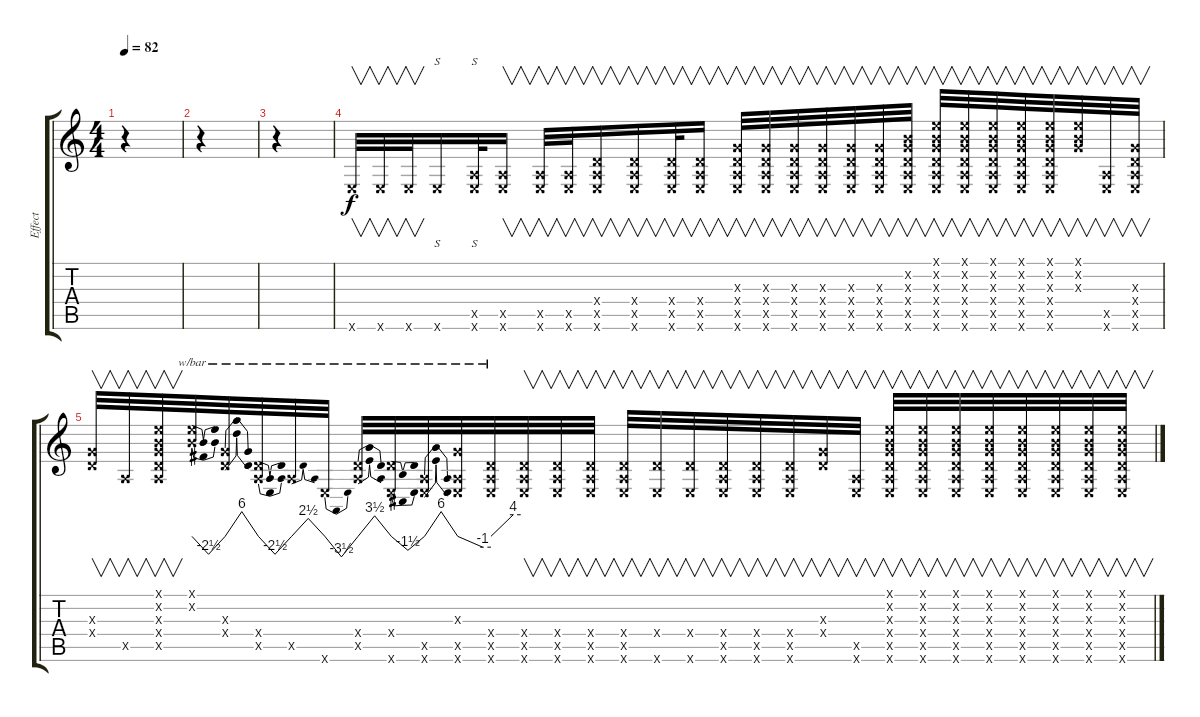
\track ("Effect" "Effect") {instrument electricbassfinger}
\staff {score tabs}
\tuning (E4 B3 G3 D3 A2 E2) {hide}
\ts (4 4)
\tempo 82
\clef g2
\ks c
r.4{dy f} |
r.4 |
r.4 |
0.6{x}.32{v} 0.6{x}.32{v} 0.6{x}.32{v} 0.6{x}.16{s} (0.5{x} 0.6{x}).32{s} (0.5{x} 0.6{x}).16{v} (0.5{x} 0.6{x}).32{v} (0.5{x} 0.6{x}).32{v} (0.4{x} 0.5{x} 0.6{x}).16{v} (0.4{x} 0.5{x} 0.6{x}).16{v} (0.4{x} 0.5{x} 0.6{x}).32{v} (0.4{x} 0.5{x} 0.6{x}).16{v} (0.3{x} 0.4{x} 0.5{x} 0.6{x}).32{v} (0.3{x} 0.4{x} 0.5{x} 0.6{x}).32{v} (0.3{x} 0.4{x} 0.5{x} 0.6{x}).32{v} (0.3{x} 0.4{x} 0.5{x} 0.6{x}).32{v} (0.3{x} 0.4{x} 0.5{x} 0.6{x}).32{v} (0.3{x} 0.4{x} 0.5{x} 0.6{x}).32{v} (0.2{x} 0.3{x} 0.4{x} 0.5{x} 0.6{x}).32{v} (0.1{x} 0.2{x} 0.3{x} 0.4{x} 0.5{x} 0.6{x}).32{v} (0.1{x} 0.2{x} 0.3{x} 0.4{x} 0.5{x} 0.6{x}).32{v} (0.1{x} 0.2{x} 0.3{x} 0.4{x} 0.5{x} 0.6{x}).32{v} (0.1{x} 0.2{x} 0.3{x} 0.4{x} 0.5{x} 0.6{x}).32{v} (0.1{x} 0.2{x} 0.3{x} 0.4{x} 0.5{x} 0.6{x}).32{v} (0.1{x} 0.2{x} 0.3{x}).32{v} (0.5{x} 0.6{x}).32{v} (0.3{x} 0.4{x} 0.5{x} 0.6{x}).32{v} |
(0.3{x} 0.4{x}).32{v} 0.5{x}.32{v} (0.1{x} 0.2{x} 0.3{x} 0.4{x} 0.5{x}).32{v} (0.1{x} 0.2{x}).32{tbe (dip default 0 0 30 -10 60 0)} (0.3{x} 0.4{x}).32{tbe (dip default 0 0 30 24 60 0)} (0.4{x} 0.5{x}).32{tbe (dip default 0 0 30 -10 60 0)} 0.5{x}.32{tbe (dip default 0 0 30 10 60 0)} 0.6{x}.32{tbe (dip default 0 0 30 -14 60 0)} (0.4{x} 0.5{x}).32{tbe (dip default 0 0 30 14 60 0)} (0.4{x} 0.6{x}).32{tbe (dip default 0 0 30 -6 60 0)} (0.5{x} 0.6{x}).32{tbe (dip default 0 0 30 24 60 0)} (0.3{x} 0.5{x} 0.6{x}).32{tbe (custom default 0 0 45 -4 60 -4)} (0.4{x} 0.5{x} 0.6{x}).32{tbe (custom default 0 0 45 16 60 16)} (0.4{x} 0.5{x} 0.6{x}).32{v} (0.4{x} 0.5{x} 0.6{x}).32{v} (0.4{x} 0.5{x} 0.6{x}).32{v} (0.4{x} 0.5{x} 0.6{x}).32{v} (0.4{x} 0.6{x}).32{v} (0.4{x} 0.6{x}).32{v} (0.4{x} 0.5{x} 0.6{x}).32{v} (0.4{x} 0.5{x} 0.6{x}).32{v} (0.4{x} 0.5{x} 0.6{x}).32{v} (0.3{x} 0.4{x}).32{v} (0.5{x} 0.6{x}).32{v} (0.1{x} 0.2{x} 0.3{x} 0.4{x} 0.5{x} 0.6{x}).32{v} (0.1{x} 0.2{x} 0.3{x} 0.4{x} 0.5{x} 0.6{x}).32{v} (0.1{x} 0.2{x} 0.3{x} 0.4{x} 0.5{x} 0.6{x}).32{v} (0.1{x} 0.2{x} 0.3{x} 0.4{x} 0.5{x} 0.6{x}).32{v} (0.1{x} 0.2{x} 0.3{x} 0.4{x} 0.5{x} 0.6{x}).32{v} (0.1{x} 0.2{x} 0.3{x} 0.4{x} 0.5{x} 0.6{x}).32{v} (0.1{x} 0.2{x} 0.3{x} 0.4{x} 0.5{x} 0.6{x}).32{v} (0.1{x} 0.2{x} 0.3{x} 0.4{x} 0.5{x} 0.6{x}).32{v}
